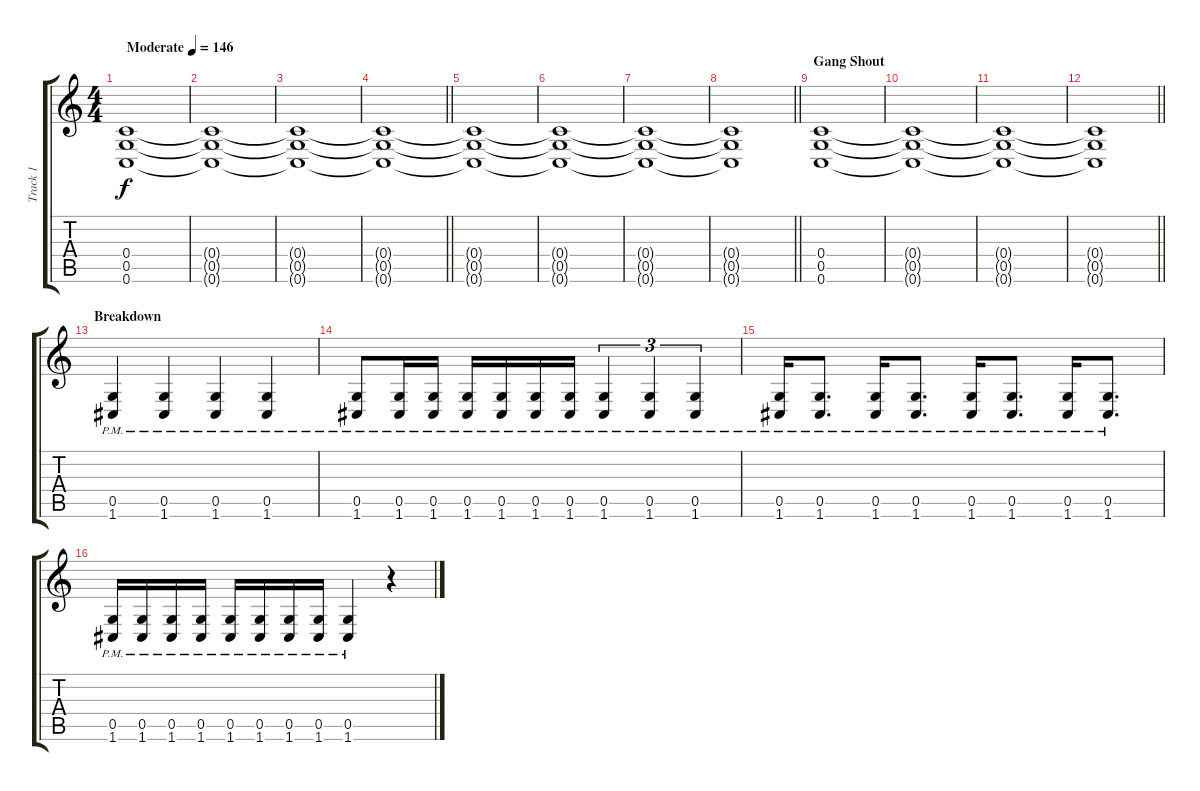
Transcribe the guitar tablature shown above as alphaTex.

\track ("Track 1" "Track 1") {instrument distortionguitar}
\staff {score tabs}
\tuning (D4 A3 F3 C3 G2 C2) {hide}
\ts (4 4)
\tempo (146 "Moderate")
\clef g2
\ks c
(0.4 0.5 0.6).1{dy f instrument distortionguitar} |
(0.4{t} 0.5{t} 0.6{t}).1 |
(0.4{t} 0.5{t} 0.6{t}).1 |
\barLineRight lightlight
(0.4{t} 0.5{t} 0.6{t}).1 |
\section ("" "")
(0.4{t} 0.5{t} 0.6{t}).1 |
(0.4{t} 0.5{t} 0.6{t}).1 |
(0.4{t} 0.5{t} 0.6{t}).1 |
\barLineRight lightlight
(0.4{t} 0.5{t} 0.6{t}).1 |
\section ("" "Gang Shout")
(0.4 0.5 0.6).1 |
(0.4{t} 0.5{t} 0.6{t}).1 |
(0.4{t} 0.5{t} 0.6{t}).1 |
\barLineRight lightlight
(0.4{t} 0.5{t} 0.6{t}).1 |
\section ("" "Breakdown")
(0.5{pm} 1.6{pm}).4 (0.5{pm} 1.6{pm}).4 (0.5{pm} 1.6{pm}).4 (0.5{pm} 1.6{pm}).4 |
(0.5{pm} 1.6{pm}).8 (0.5{pm} 1.6{pm}).16 (0.5{pm} 1.6{pm}).16 (0.5{pm} 1.6{pm}).16 (0.5{pm} 1.6{pm}).16 (0.5{pm} 1.6{pm}).16 (0.5{pm} 1.6{pm}).16 (0.5{pm} 1.6{pm}).4{tu (3 2)} (0.5{pm} 1.6{pm}).4{tu (3 2)} (0.5{pm} 1.6{pm}).4{tu (3 2)} |
(0.5{pm} 1.6{pm}).16 (0.5{pm} 1.6{pm}).8{d} (0.5{pm} 1.6{pm}).16 (0.5{pm} 1.6{pm}).8{d} (0.5{pm} 1.6{pm}).16 (0.5{pm} 1.6{pm}).8{d} (0.5{pm} 1.6{pm}).16 (0.5{pm} 1.6{pm}).8{d} |
(0.5{pm} 1.6{pm}).16 (0.5{pm} 1.6{pm}).16 (0.5{pm} 1.6{pm}).16 (0.5{pm} 1.6{pm}).16 (0.5{pm} 1.6{pm}).16 (0.5{pm} 1.6{pm}).16 (0.5{pm} 1.6{pm}).16 (0.5{pm} 1.6{pm}).16 (0.5{pm} 1.6{pm}).4 r.4
